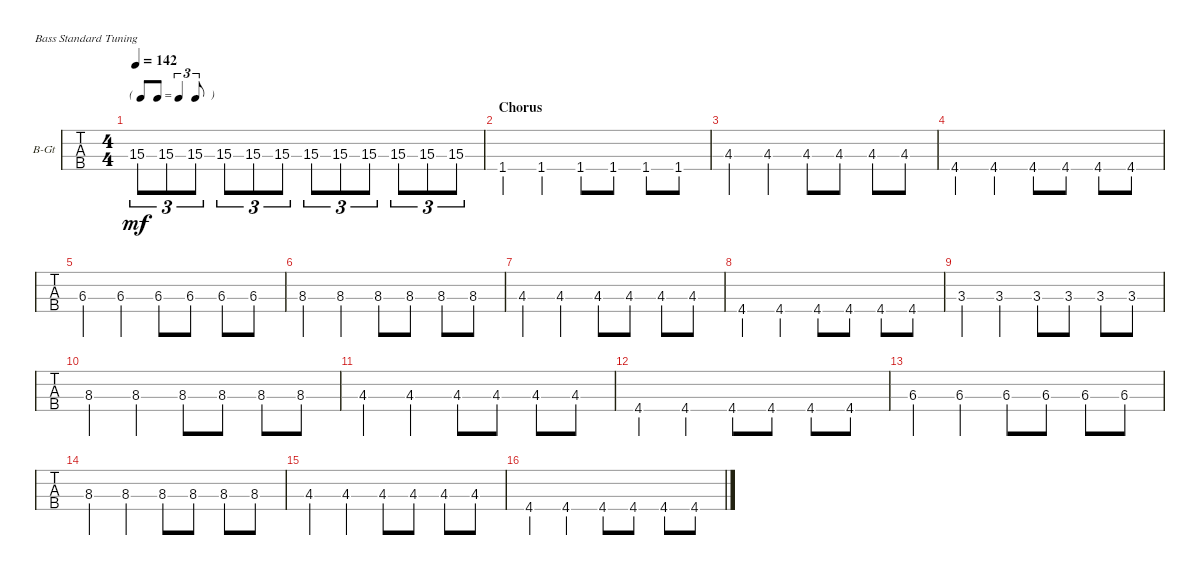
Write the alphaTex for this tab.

\defaultSystemsLayout 4
\bracketExtendMode groupsimilarinstruments
\firstSystemTrackNameOrientation horizontal
\otherSystemsTrackNameOrientation horizontal
\track ("Bass Guitar (Mike Dirnt)" "B-Gt") {instrument electricbassfinger}
\staff {tabs}
\tuning (G2 D2 A1 E1)
\ts (4 4)
\tf triplet8th
\tempo 142
\clef f4
\ks c
15.3.8{tu (3 2) dy mf} 15.3.8{tu (3 2) beam invert} 15.3.8{tu (3 2) beam invert} 15.3.8{tu (3 2)} 15.3.8{tu (3 2) beam invert} 15.3.8{tu (3 2)} 15.3.8{tu (3 2)} 15.3.8{tu (3 2)} 15.3.8{tu (3 2)} 15.3.8{tu (3 2)} 15.3.8{tu (3 2) beam invert} 15.3.8{tu (3 2)} |
\section ("" "Chorus")
1.4.4 1.4.4 1.4.8 1.4.8 1.4.8 1.4.8 |
4.3.4 4.3.4 4.3.8 4.3.8 4.3.8 4.3.8 |
4.4.4 4.4.4 4.4.8 4.4.8 4.4.8 4.4.8 |
6.3.4 6.3.4 6.3.8 6.3.8 6.3.8 6.3.8 |
8.3.4 8.3.4 8.3.8 8.3.8 8.3.8 8.3.8 |
4.3.4 4.3.4 4.3.8 4.3.8 4.3.8 4.3.8 |
4.4.4 4.4.4 4.4.8 4.4.8 4.4.8 4.4.8 |
3.3.4 3.3.4 3.3.8 3.3.8 3.3.8 3.3.8 |
8.3.4 8.3.4 8.3.8 8.3.8 8.3.8 8.3.8 |
4.3.4 4.3.4 4.3.8 4.3.8 4.3.8 4.3.8 |
4.4.4 4.4.4 4.4.8 4.4.8 4.4.8 4.4.8 |
6.3.4 6.3.4 6.3.8 6.3.8 6.3.8 6.3.8 |
8.3.4 8.3.4 8.3.8 8.3.8 8.3.8 8.3.8 |
4.3.4 4.3.4 4.3.8 4.3.8 4.3.8 4.3.8 |
4.4.4 4.4.4 4.4.8 4.4.8 4.4.8 4.4.8
